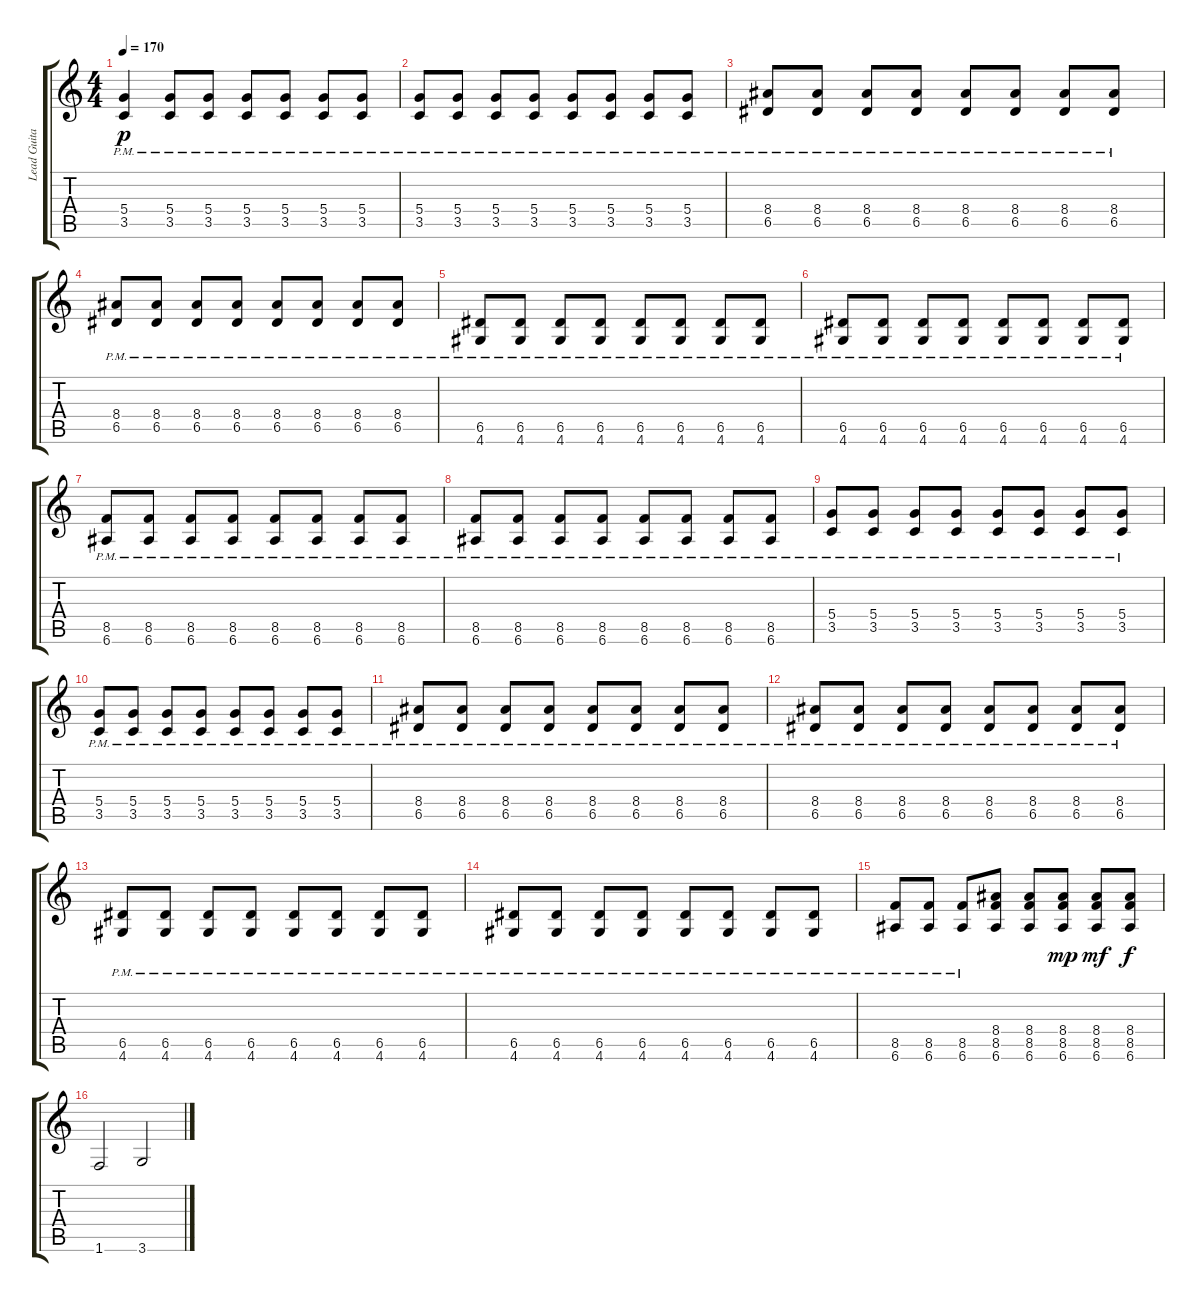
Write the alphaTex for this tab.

\track ("Lead Guitar" "Lead Guita") {instrument distortionguitar}
\staff {score tabs}
\tuning (E4 B3 G3 D3 A2 E2) {hide}
\ts (4 4)
\tempo 170
\clef g2
\ks c
(5.4{pm} 3.5{pm}).4{dy p} (5.4{pm} 3.5{pm}).8 (5.4{pm} 3.5{pm}).8 (5.4{pm} 3.5{pm}).8 (5.4{pm} 3.5{pm}).8 (5.4{pm} 3.5{pm}).8 (5.4{pm} 3.5{pm}).8 |
(5.4{pm} 3.5{pm}).8 (5.4{pm} 3.5{pm}).8 (5.4{pm} 3.5{pm}).8 (5.4{pm} 3.5{pm}).8 (5.4{pm} 3.5{pm}).8 (5.4{pm} 3.5{pm}).8 (5.4{pm} 3.5{pm}).8 (5.4{pm} 3.5{pm}).8 |
(8.4{pm} 6.5{pm}).8 (8.4{pm} 6.5{pm}).8 (8.4{pm} 6.5{pm}).8 (8.4{pm} 6.5{pm}).8 (8.4{pm} 6.5{pm}).8 (8.4{pm} 6.5{pm}).8 (8.4{pm} 6.5{pm}).8 (8.4{pm} 6.5{pm}).8 |
(8.4{pm} 6.5{pm}).8 (8.4{pm} 6.5{pm}).8 (8.4{pm} 6.5{pm}).8 (8.4{pm} 6.5{pm}).8 (8.4{pm} 6.5{pm}).8 (8.4{pm} 6.5{pm}).8 (8.4{pm} 6.5{pm}).8 (8.4{pm} 6.5{pm}).8 |
(6.5{pm} 4.6{pm}).8 (6.5{pm} 4.6{pm}).8 (6.5{pm} 4.6{pm}).8 (6.5{pm} 4.6{pm}).8 (6.5{pm} 4.6{pm}).8 (6.5{pm} 4.6{pm}).8 (6.5{pm} 4.6{pm}).8 (6.5{pm} 4.6{pm}).8 |
(6.5{pm} 4.6{pm}).8 (6.5{pm} 4.6{pm}).8 (6.5{pm} 4.6{pm}).8 (6.5{pm} 4.6{pm}).8 (6.5{pm} 4.6{pm}).8 (6.5{pm} 4.6{pm}).8 (6.5{pm} 4.6{pm}).8 (6.5{pm} 4.6{pm}).8 |
(8.5{pm} 6.6{pm}).8 (8.5{pm} 6.6{pm}).8 (8.5{pm} 6.6{pm}).8 (8.5{pm} 6.6{pm}).8 (8.5{pm} 6.6{pm}).8 (8.5{pm} 6.6{pm}).8 (8.5{pm} 6.6{pm}).8 (8.5{pm} 6.6{pm}).8 |
(8.5{pm} 6.6{pm}).8 (8.5{pm} 6.6{pm}).8 (8.5{pm} 6.6{pm}).8 (8.5{pm} 6.6{pm}).8 (8.5{pm} 6.6{pm}).8 (8.5{pm} 6.6{pm}).8 (8.5{pm} 6.6{pm}).8 (8.5{pm} 6.6{pm}).8 |
(5.4{pm} 3.5{pm}).8 (5.4{pm} 3.5{pm}).8 (5.4{pm} 3.5{pm}).8 (5.4{pm} 3.5{pm}).8 (5.4{pm} 3.5{pm}).8 (5.4{pm} 3.5{pm}).8 (5.4{pm} 3.5{pm}).8 (5.4{pm} 3.5{pm}).8 |
(5.4{pm} 3.5{pm}).8 (5.4{pm} 3.5{pm}).8 (5.4{pm} 3.5{pm}).8 (5.4{pm} 3.5{pm}).8 (5.4{pm} 3.5{pm}).8 (5.4{pm} 3.5{pm}).8 (5.4{pm} 3.5{pm}).8 (5.4{pm} 3.5{pm}).8 |
(8.4{pm} 6.5{pm}).8 (8.4{pm} 6.5{pm}).8 (8.4{pm} 6.5{pm}).8 (8.4{pm} 6.5{pm}).8 (8.4{pm} 6.5{pm}).8 (8.4{pm} 6.5{pm}).8 (8.4{pm} 6.5{pm}).8 (8.4{pm} 6.5{pm}).8 |
(8.4{pm} 6.5{pm}).8 (8.4{pm} 6.5{pm}).8 (8.4{pm} 6.5{pm}).8 (8.4{pm} 6.5{pm}).8 (8.4{pm} 6.5{pm}).8 (8.4{pm} 6.5{pm}).8 (8.4{pm} 6.5{pm}).8 (8.4{pm} 6.5{pm}).8 |
(6.5{pm} 4.6{pm}).8 (6.5{pm} 4.6{pm}).8 (6.5{pm} 4.6{pm}).8 (6.5{pm} 4.6{pm}).8 (6.5{pm} 4.6{pm}).8 (6.5{pm} 4.6{pm}).8 (6.5{pm} 4.6{pm}).8 (6.5{pm} 4.6{pm}).8 |
(6.5{pm} 4.6{pm}).8 (6.5{pm} 4.6{pm}).8 (6.5{pm} 4.6{pm}).8 (6.5{pm} 4.6{pm}).8 (6.5{pm} 4.6{pm}).8 (6.5{pm} 4.6{pm}).8 (6.5{pm} 4.6{pm}).8 (6.5{pm} 4.6{pm}).8 |
(8.5{pm} 6.6{pm}).8 (8.5{pm} 6.6{pm}).8 (8.5{pm} 6.6{pm}).8 (8.4 8.5 6.6).8 (8.4 8.5 6.6).8 (8.4 8.5 6.6).8{dy mp} (8.4 8.5 6.6).8{dy mf} (8.4 8.5 6.6).8{dy f} |
1.6.2 3.6.2
